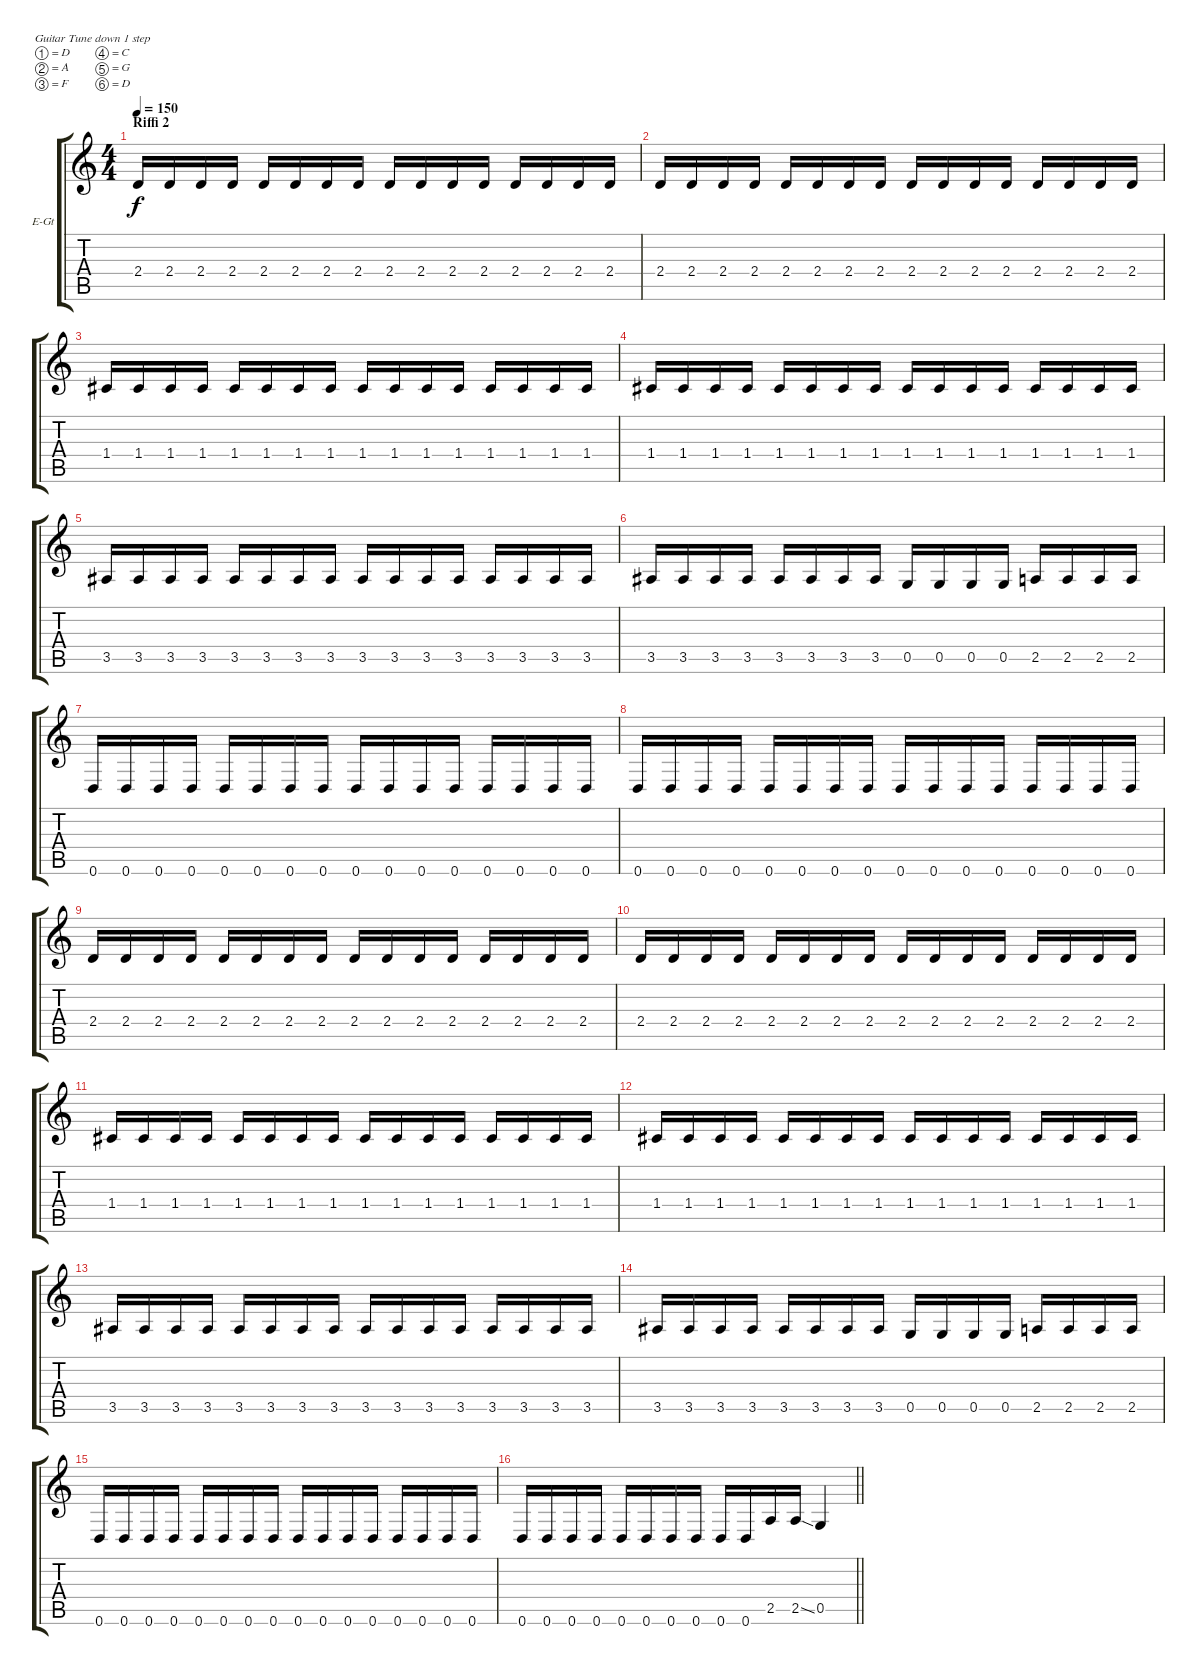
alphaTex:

\bracketExtendMode groupsimilarinstruments
\firstSystemTrackNameOrientation horizontal
\otherSystemsTrackNameOrientation horizontal
\track ("Kitara 2" "E-Gt") {instrument distortionguitar}
\staff {score tabs}
\tuning (D4 A3 F3 C3 G2 D2)
\ts (4 4)
\section ("" "Riffi 2")
\tempo 150
\clef g2
\ks c
2.4.16{dy f} 2.4.16 2.4.16 2.4.16 2.4.16 2.4.16 2.4.16 2.4.16 2.4.16 2.4.16 2.4.16 2.4.16 2.4.16 2.4.16 2.4.16 2.4.16 |
2.4.16 2.4.16 2.4.16 2.4.16 2.4.16 2.4.16 2.4.16 2.4.16 2.4.16 2.4.16 2.4.16 2.4.16 2.4.16 2.4.16 2.4.16 2.4.16 |
1.4.16 1.4.16 1.4.16 1.4.16 1.4.16 1.4.16 1.4.16 1.4.16 1.4.16 1.4.16 1.4.16 1.4.16 1.4.16 1.4.16 1.4.16 1.4.16 |
1.4.16 1.4.16 1.4.16 1.4.16 1.4.16 1.4.16 1.4.16 1.4.16 1.4.16 1.4.16 1.4.16 1.4.16 1.4.16 1.4.16 1.4.16 1.4.16 |
3.5.16 3.5.16 3.5.16 3.5.16 3.5.16 3.5.16 3.5.16 3.5.16 3.5.16 3.5.16 3.5.16 3.5.16 3.5.16 3.5.16 3.5.16 3.5.16 |
3.5.16 3.5.16 3.5.16 3.5.16 3.5.16 3.5.16 3.5.16 3.5.16 0.5.16 0.5.16 0.5.16 0.5.16 2.5.16 2.5.16 2.5.16 2.5.16 |
0.6.16 0.6.16 0.6.16 0.6.16 0.6.16 0.6.16 0.6.16 0.6.16 0.6.16 0.6.16 0.6.16 0.6.16 0.6.16 0.6.16 0.6.16 0.6.16 |
0.6.16 0.6.16 0.6.16 0.6.16 0.6.16 0.6.16 0.6.16 0.6.16 0.6.16 0.6.16 0.6.16 0.6.16 0.6.16 0.6.16 0.6.16 0.6.16 |
2.4.16 2.4.16 2.4.16 2.4.16 2.4.16 2.4.16 2.4.16 2.4.16 2.4.16 2.4.16 2.4.16 2.4.16 2.4.16 2.4.16 2.4.16 2.4.16 |
2.4.16 2.4.16 2.4.16 2.4.16 2.4.16 2.4.16 2.4.16 2.4.16 2.4.16 2.4.16 2.4.16 2.4.16 2.4.16 2.4.16 2.4.16 2.4.16 |
1.4.16 1.4.16 1.4.16 1.4.16 1.4.16 1.4.16 1.4.16 1.4.16 1.4.16 1.4.16 1.4.16 1.4.16 1.4.16 1.4.16 1.4.16 1.4.16 |
1.4.16 1.4.16 1.4.16 1.4.16 1.4.16 1.4.16 1.4.16 1.4.16 1.4.16 1.4.16 1.4.16 1.4.16 1.4.16 1.4.16 1.4.16 1.4.16 |
3.5.16 3.5.16 3.5.16 3.5.16 3.5.16 3.5.16 3.5.16 3.5.16 3.5.16 3.5.16 3.5.16 3.5.16 3.5.16 3.5.16 3.5.16 3.5.16 |
3.5.16 3.5.16 3.5.16 3.5.16 3.5.16 3.5.16 3.5.16 3.5.16 0.5.16 0.5.16 0.5.16 0.5.16 2.5.16 2.5.16 2.5.16 2.5.16 |
0.6.16 0.6.16 0.6.16 0.6.16 0.6.16 0.6.16 0.6.16 0.6.16 0.6.16 0.6.16 0.6.16 0.6.16 0.6.16 0.6.16 0.6.16 0.6.16 |
\barLineRight lightlight
0.6.16 0.6.16 0.6.16 0.6.16 0.6.16 0.6.16 0.6.16 0.6.16 0.6.16 0.6.16 2.5.16 2.5{ss}.16 0.5.4
